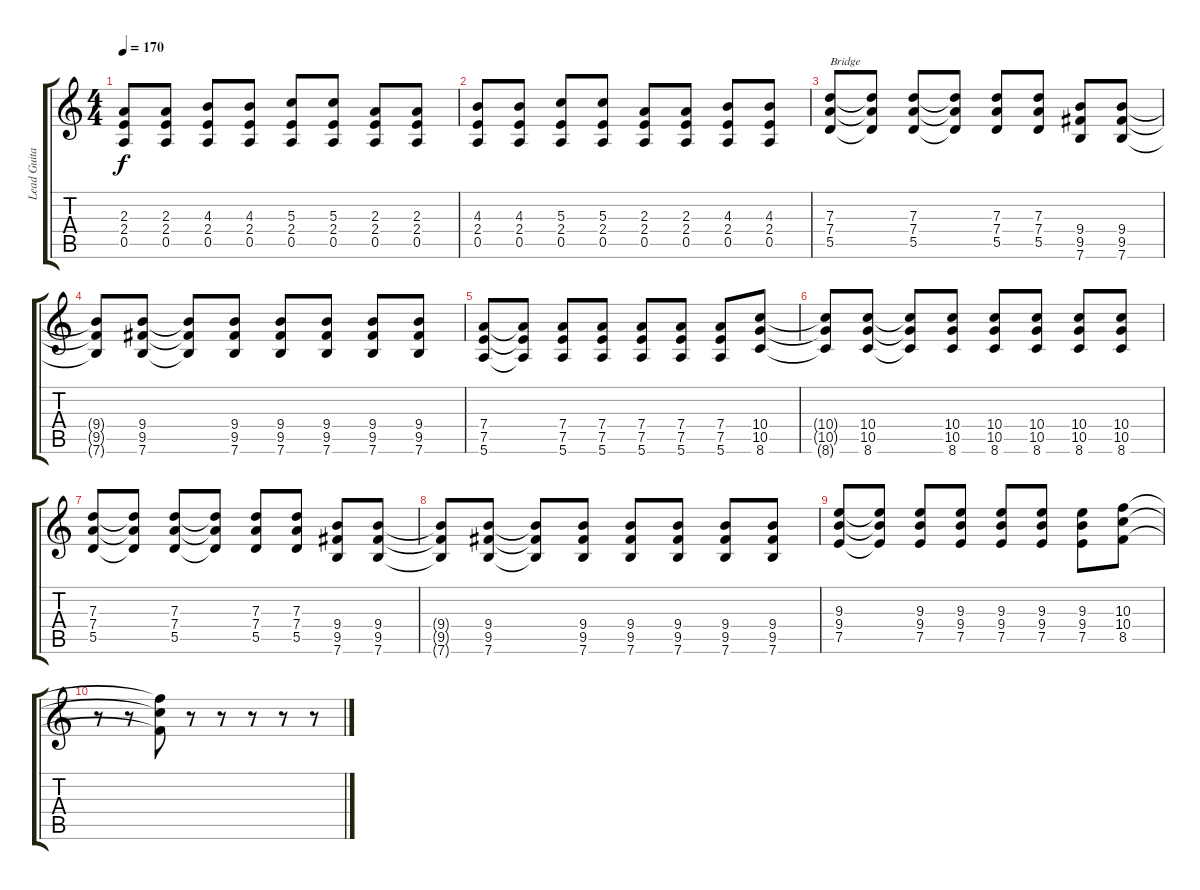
\track ("Lead Guitar (Kuddel)" "Lead Guita") {instrument distortionguitar}
\staff {score tabs}
\tuning (E4 B3 G3 D3 A2 E2) {hide}
\ts (4 4)
\tempo 170
\clef g2
\ks c
(2.3 2.4 0.5).8{dy f} (2.3 2.4 0.5).8 (4.3 2.4 0.5).8 (4.3 2.4 0.5).8 (5.3 2.4 0.5).8 (5.3 2.4 0.5).8 (2.3 2.4 0.5).8 (2.3 2.4 0.5).8 |
(4.3 2.4 0.5).8 (4.3 2.4 0.5).8 (5.3 2.4 0.5).8 (5.3 2.4 0.5).8 (2.3 2.4 0.5).8 (2.3 2.4 0.5).8 (4.3 2.4 0.5).8 (4.3 2.4 0.5).8 |
(7.3 7.4 5.5).8{txt "Bridge"} (7.3{t} 7.4{t} 5.5{t}).8 (7.3 7.4 5.5).8 (7.3{t} 7.4{t} 5.5{t}).8 (7.3 7.4 5.5).8 (7.3 7.4 5.5).8 (9.4 9.5 7.6).8 (9.4 9.5 7.6).8 |
(9.4{t} 9.5{t} 7.6{t}).8 (9.4 9.5 7.6).8 (9.4{t} 9.5{t} 7.6{t}).8 (9.4 9.5 7.6).8 (9.4 9.5 7.6).8 (9.4 9.5 7.6).8 (9.4 9.5 7.6).8 (9.4 9.5 7.6).8 |
(7.4 7.5 5.6).8 (7.4{t} 7.5{t} 5.6{t}).8 (7.4 7.5 5.6).8 (7.4 7.5 5.6).8 (7.4 7.5 5.6).8 (7.4 7.5 5.6).8 (7.4 7.5 5.6).8 (10.4 10.5 8.6).8 |
(10.4{t} 10.5{t} 8.6{t}).8 (10.4 10.5 8.6).8 (10.4{t} 10.5{t} 8.6{t}).8 (10.4 10.5 8.6).8 (10.4 10.5 8.6).8 (10.4 10.5 8.6).8 (10.4 10.5 8.6).8 (10.4 10.5 8.6).8 |
(7.3 7.4 5.5).8 (7.3{t} 7.4{t} 5.5{t}).8 (7.3 7.4 5.5).8 (7.3{t} 7.4{t} 5.5{t}).8 (7.3 7.4 5.5).8 (7.3 7.4 5.5).8 (9.4 9.5 7.6).8 (9.4 9.5 7.6).8 |
(9.4{t} 9.5{t} 7.6{t}).8 (9.4 9.5 7.6).8 (9.4{t} 9.5{t} 7.6{t}).8 (9.4 9.5 7.6).8 (9.4 9.5 7.6).8 (9.4 9.5 7.6).8 (9.4 9.5 7.6).8 (9.4 9.5 7.6).8 |
(9.3 9.4 7.5).8 (9.3{t} 9.4{t} 7.5{t}).8 (9.3 9.4 7.5).8 (9.3 9.4 7.5).8 (9.3 9.4 7.5).8 (9.3 9.4 7.5).8 (9.3 9.4 7.5).8 (10.3 10.4 8.5).8 |
r.8 r.8 (10.3{t} 10.4{t} 8.5{t}).8 r.8 r.8 r.8 r.8 r.8
